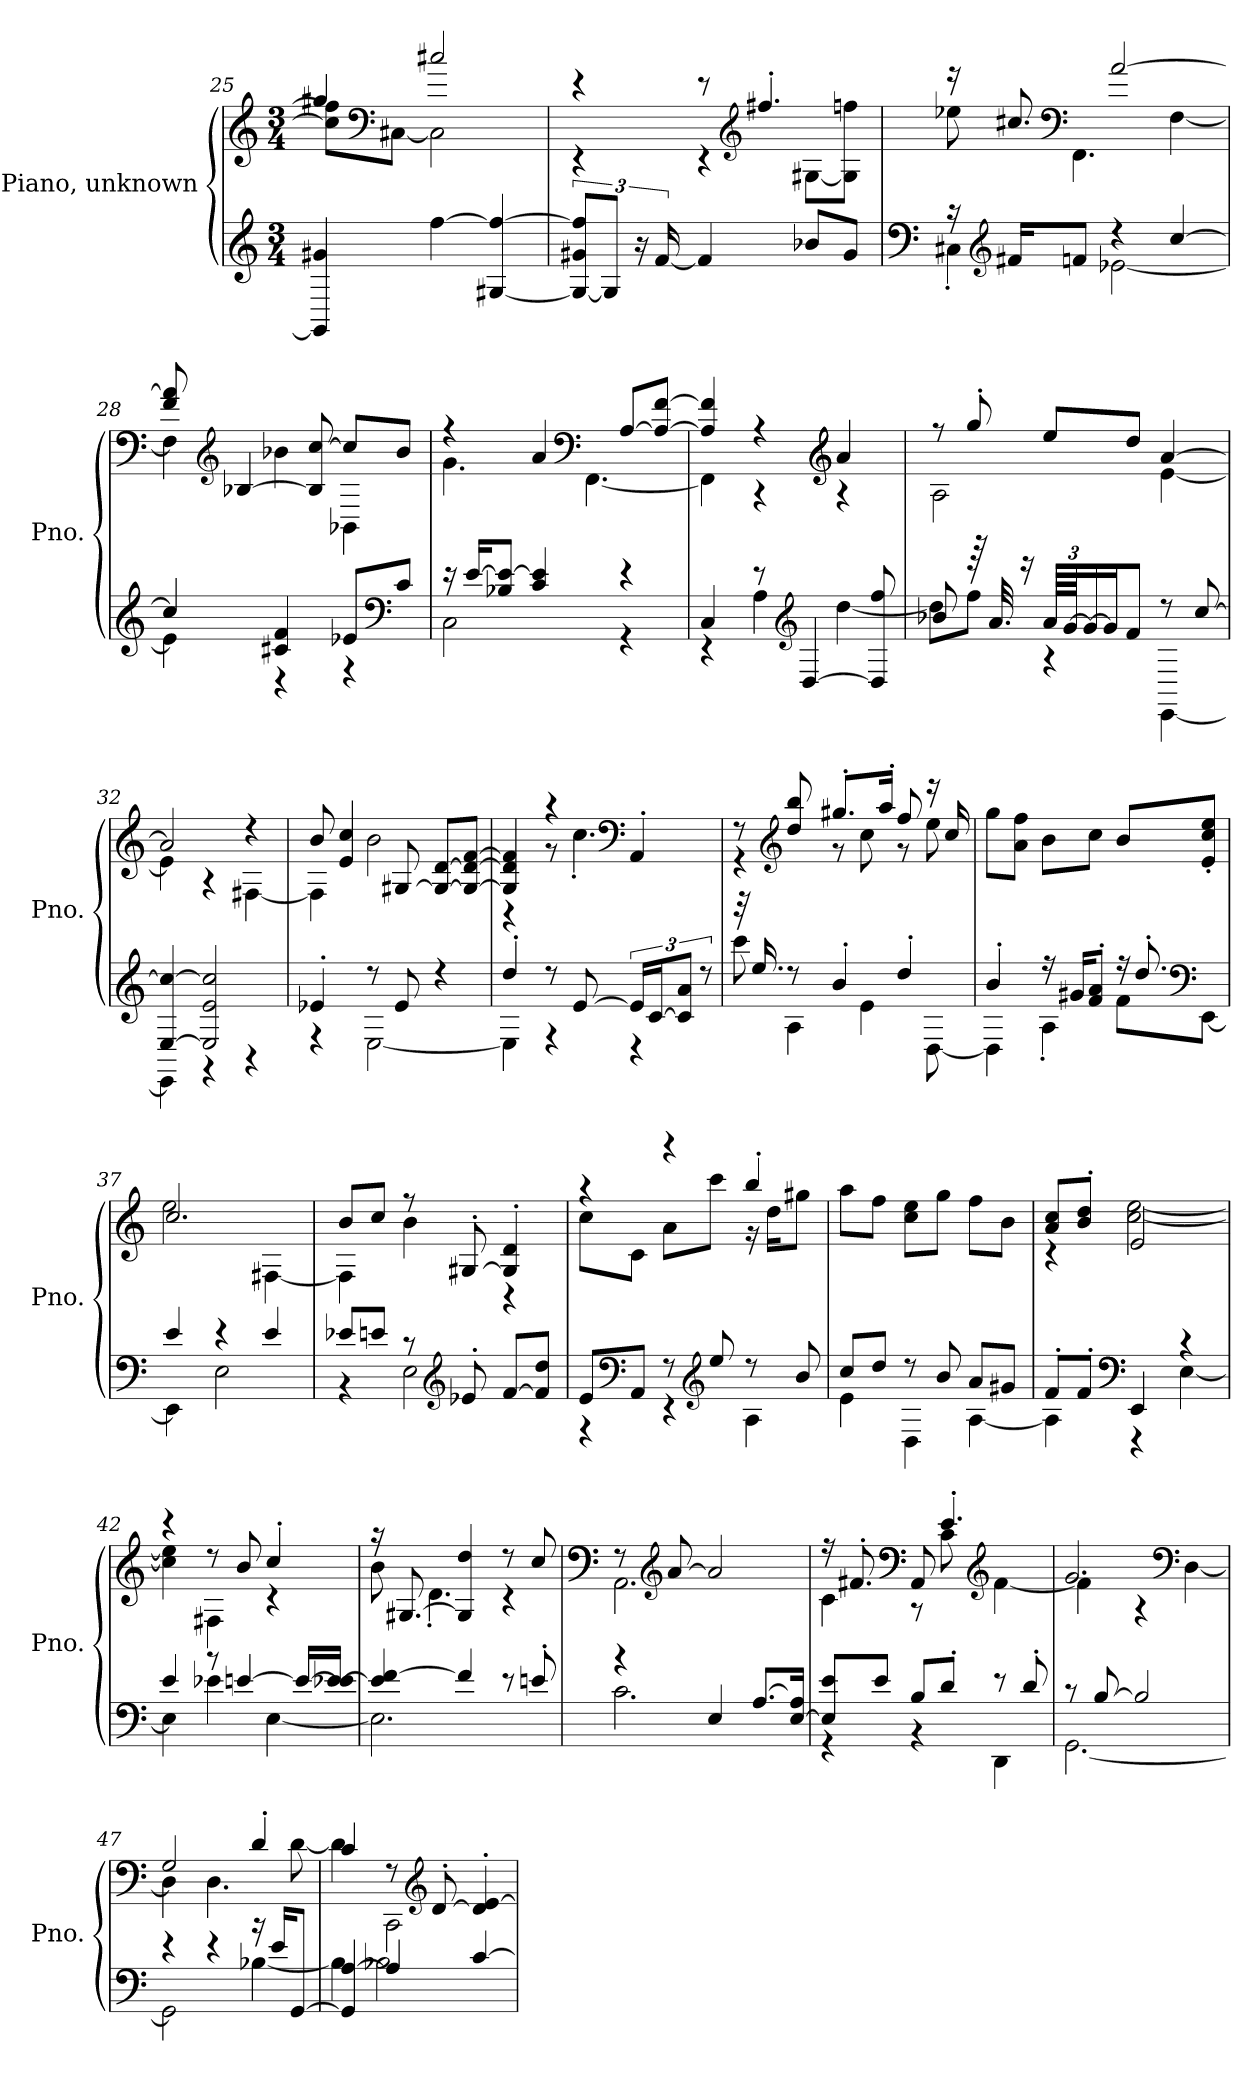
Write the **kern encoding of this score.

**kern	**kern
*part1	*part1
*staff2	*staff1
*I"Piano, unknown	*
*I'Pno.	*
*clefG2	*clefG2
*k[]	*k[]
*M3/4	*M3/4
=25	=25
*	*^
4GG#/] 4g#X/	4gg#X/	8cc\] 8ff#\]L
*	*clefF4	*
.	.	[8C#X\J
[4ff\	2cc#X/	2C#\]
[4G#X/ 4ff/_	.	.
=26	=26	=26
12G#/_ 12g#X/ 12ff/]L	4r	4r
12G#/J]	.	.
24r	.	.
[24f/	.	.
4f/]	8r	4r
*	*clefG2	*
.	4.ff#X'/	.
8b-X/L	.	[8G#X\L
8g#/J	.	8G#\] 8ffn\J
!!LO:LB:g=z	!!
=27	=27	=27
*clefF4	*	*
*^	*	*
16r	4C#X'\	16r	8ee-X\
*clefG2	*	*	*
16f#X/KL	.	8.cc#X/	.
*	*	*clefF4	*
8fn/J	.	.	4.FF\
4r	[2e-X\	[2a/	.
[4cc/	.	.	[4F\
=28	=28	=28	=28
4cc/]	4e-\]	8f/ 8a/]	4F\]
*	*	*clefG2	*
.	.	[4B-X/	.
4c#X/ 4f/	4r	.	4b-X\
.	.	8B-/] [8cc/	.
8e-X/L	4r	8cc/L]	4BB-X\
*clefF4	*	*	*
8c#/J	.	8b-/J	.
=29	=29	=29	=29
16r	2C\	4r	4.g\
[16e/KL	.	.	.
8B-X/ 8e/_J	.	.	.
4c/ 4e/]	.	4a/	.
*	*	*clefF4	*
.	.	.	[4.FF\
4r	4r	[8A/L	.
.	.	8A/_ [8f/J	.
!!LO:LB:g=z	!!
=30	=30	=30	=30
4C/	4r	4A/] 4f/]	4FF\]
8r	4A\	4r	4r
*clefG2	*	*	*
[4D/	.	.	.
*	*	*clefG2	*
.	[4dd\	4a/	4r
8D/] 8ff/	.	.	.
=31	=31	=31	=31
8b-X/	8dd\L]	8r	2A\
64r	8ff\J	8gg'/	.
32.a/	.	.	.
16r	.	.	.
*Xbrackettup	*	*	*
96a/LLLL	4r	8ee/L	.
[96g/JJ	.	.	.
24g/_	.	.	.
16g/J]	.	.	.
8f/J	.	8dd/J	.
8r	[4EE\	[4a/	[4e\
[8cc/	.	.	.
=32	=32	=32	=32
[4E/ 4cc/_	4EE\]	2a/]	4e\]
2E/] 2e/ 2cc/]	4r	.	4r
.	4r	4r	[4F#X\
=33	=33	=33	=33
4e-X'/	4r	8b/	4F#\]
.	.	4e/ 4cc/	.
8r	[2E\	.	2b\
8e-/	.	[8G#X/	.
4r	.	8G#/_ [8d/L	.
.	.	8G#/_ 8d/_ [8f/J	.
!!LO:LB:g=z	!!
=34	=34	=34	=34
4dd'/	4E\]	4G#/] 4d/] 4f/]	4r
8r	4r	4r	8r
[8e/	.	.	4.cc'\
*	*	*clefF4	*
*brackettup	*	*	*
24e/LL]	4r	4AA'/	.
[24c/J	.	.	.
12c/] 12a/J	.	.	.
12r	.	.	.
=35	=35	=35	=35
32r	8ccc\	8r	4r
16.ee/	.	.	.
*	*	*clefG2	*
8r	4A\	8dd/ 8bb/	.
4b'/	.	8.gg#X'/L	8r
.	4e\	.	8cc\
.	.	16aa'/Jk	.
4dd'/	.	8ff/	8r
.	[8D\	16r	8ee\
.	.	16cc/	.
*	*	*v	*v
=36	=36	=36
4b'/	4D\]	8gg\L
.	.	8a\ 8ff\J
16r	4A'\	8b\L
16g#X/KL	.	.
8f/' 8a/'J	.	8cc\J
16r	8f\L	8b/L
8.dd'/	.	.
*clefF4	*	*
.	[8EE\J	8e/' 8cc/' 8ee/'J
=37	=37	=37
*	*	*^
4e/	4EE\]	2.cc/	2ee\
4r	2E\	.	.
4e/	.	.	[4F#X\
!!LO:PB:g=z	!!
=38	=38	=38	=38
8e-X/L	4r	8b/L	4F#\]
8en/J	.	8cc/J	.
8r	2E\	8r	4b\
*clefG2	*	*	*
8e-X'/	.	[8G#X'/	.
[8f/L	.	4G#/]' 4d/'	4r
8f/] 8dd/J	.	.	.
=39	=39	=39	=39
8e/L	4r	4r	8cc\L
*clefF4	*	*	*
8AA/J	.	.	8c\J
8r	4r	4r	8a\L
*clefG2	*	*	*
8ee/	.	.	8ccc\J
8r	4A\	4bb'/	16r
.	.	.	16dd\KL
8b/	.	.	8gg#X\J
*	*	*v	*v
=40	=40	=40
8cc/L	4e\	8aa\L
8dd/J	.	8ff\J
8r	4D\	8cc\ 8ee\L
8b/	.	8gg\J
8a/L	[4A\	8ff\L
8g#X/J	.	8b\J
=41	=41	=41
*	*	*^
8f'/L	4A\]	8a/ 8cc/L	4r
8f'/J	.	8b/' 8dd/'J	.
*clefF4	*	*	*
4EE/	4r	2e/	[2cc\ [2ee\
4r	[4E\	.	.
!!LO:LB:g=z	!!
=42	=42	=42	=42
4e/	4E\]	4r	4cc\] 4ee\]
8r	4e-X\	8r	4F#X\
[4en/	.	8b/	.
.	[4E\	4cc'/	4r
16e/LL_	.	.	.
[16e-X/ 16e/]JJ	.	.	.
=43	=43	=43	=43
4e-/] [4f/	2.E\]	16r	8b\
.	.	[8.G#X/	.
.	.	.	4.d'\
4f/]	.	4G#/] 4dd/	.
8r	.	8r	4r
8en'/	.	8cc/	.
=44	=44	=44	=44
*	*	*clefF4	*
4r	2.c\	8r	2.AA\
*	*	*clefG2	*
.	.	[8a/	.
4E/	.	2a/]	.
[8.A/L	.	.	.
[16E/ 16A/]Jk	.	.	.
=45	=45	=45	=45
8E/] 8e/L	4r	16r	4c\
.	.	8.f#X'/	.
8e/J	.	.	.
*	*	*clefF4	*
8B/L	4r	8AA/	8r
8d'/J	.	4.e'/	8c\
*	*	*clefG2	*
8r	4DD\	.	[4f#\
8d'/	.	.	.
!!LO:LB:g=z	!!
=46	=46	=46	=46
8r	[2.GG\	2.g/	4f#\]
[8B/	.	.	.
2B/]	.	.	4r
*	*	*clefF4	*
.	.	.	[4D\
=47	=47	=47	=47
4r	2GG\]	2G/	4D\]
4r	.	.	4.D\
16r	[4B-X\	4d'/	.
16e/KL	.	.	.
[8GG/J	.	.	[8d\
=48	=48	=48	=48
4GG/] [4A/	4B-\]	4c/	4d\]
4A/]	2B-X\	8r	2CC\
*	*	*clefG2	*
.	.	[8d'/	.
[4c/	.	4d/]' [4e/'	.
*v	*v	*	*
*	*v	*v
=	=
*-	*-
